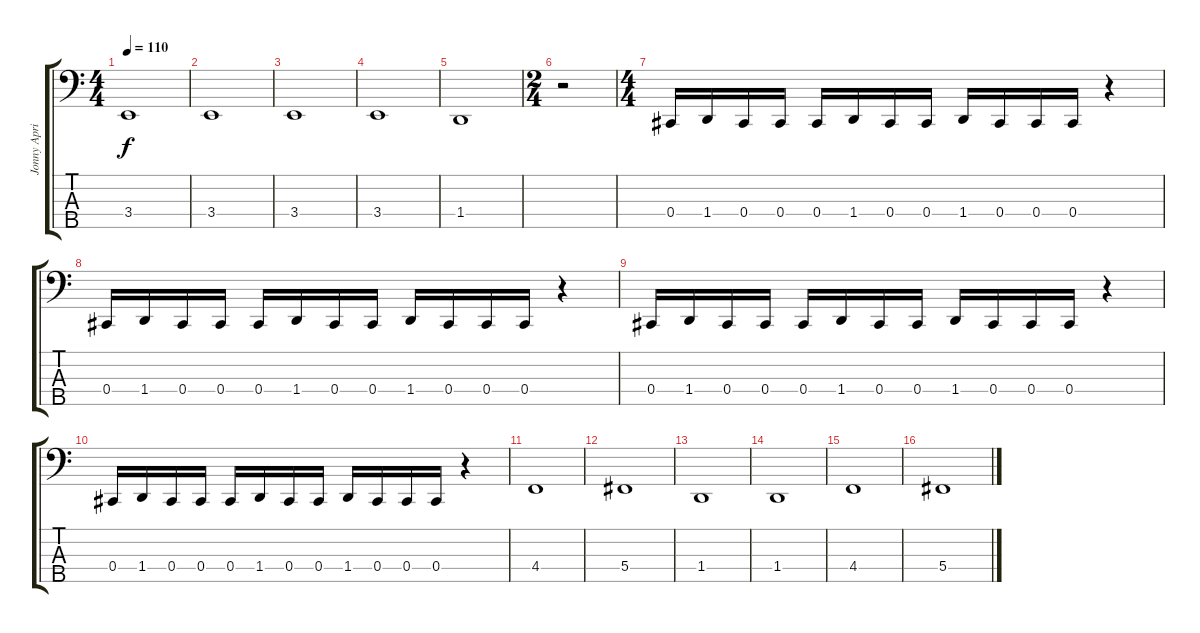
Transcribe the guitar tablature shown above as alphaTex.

\track ("Jonny April" "Jonny Apri") {instrument electricbassfinger}
\staff {score tabs}
\tuning (Gb2 Db2 Ab1 Db1 Ab0) {hide}
\ts (4 4)
\tempo 110
\clef f4
\ks c
3.4.1{dy f} |
3.4.1 |
3.4.1 |
3.4.1 |
1.4.1 |
\ts (2 4)
r.2 |
\ts (4 4)
0.4.16 1.4.16 0.4.16 0.4.16 0.4.16 1.4.16 0.4.16 0.4.16 1.4.16 0.4.16 0.4.16 0.4.16 r.4 |
0.4.16 1.4.16 0.4.16 0.4.16 0.4.16 1.4.16 0.4.16 0.4.16 1.4.16 0.4.16 0.4.16 0.4.16 r.4 |
0.4.16 1.4.16 0.4.16 0.4.16 0.4.16 1.4.16 0.4.16 0.4.16 1.4.16 0.4.16 0.4.16 0.4.16 r.4 |
0.4.16 1.4.16 0.4.16 0.4.16 0.4.16 1.4.16 0.4.16 0.4.16 1.4.16 0.4.16 0.4.16 0.4.16 r.4 |
4.4.1 |
5.4.1 |
1.4.1 |
1.4.1 |
4.4.1 |
5.4.1
